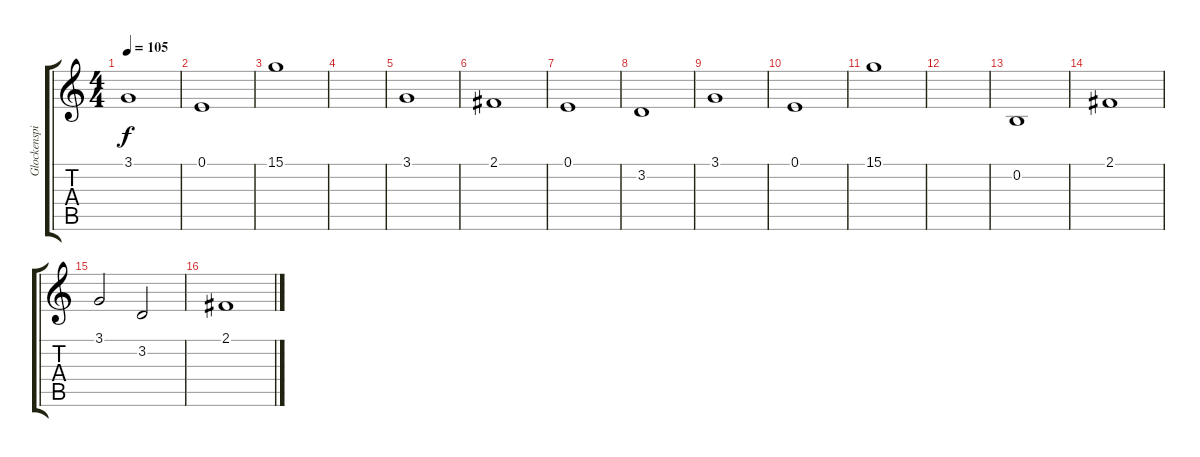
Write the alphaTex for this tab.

\track ("Glockenspiel" "Glockenspi") {instrument glockenspiel}
\staff {score tabs}
\tuning (E4 B3 G3 D3 A2 E2) {hide}
\ts (4 4)
\tempo 105
\clef g2
\ks c
3.1.1{dy f} |
0.1.1 |
15.1.1 |
|
3.1.1 |
2.1.1 |
0.1.1 |
3.2.1 |
3.1.1 |
0.1.1 |
15.1.1 |
|
0.2.1 |
2.1.1 |
3.1.2 3.2.2 |
2.1.1
